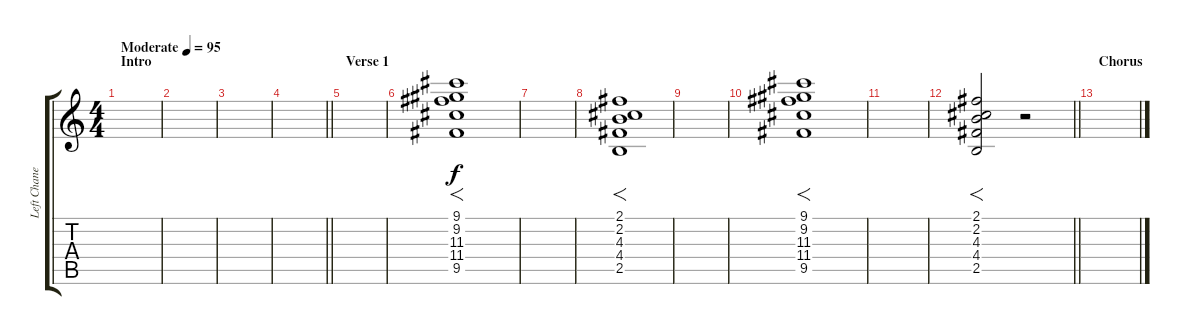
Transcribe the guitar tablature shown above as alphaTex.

\track ("Left Chanel Guitar" "Left Chane") {instrument overdrivenguitar}
\staff {score tabs}
\tuning (E4 B3 G3 D3 A2 E2) {hide}
\ts (4 4)
\section ("" "Intro")
\tempo (95 "Moderate")
\clef g2
\ks c
|
|
|
\barLineRight lightlight
|
\section ("" "Verse 1")
|
(9.1 9.2 11.3 11.4 9.5).1{f} |
|
(2.1 2.2 4.3 4.4 2.5).1{f} |
|
(9.1 9.2 11.3 11.4 9.5).1{f} |
|
\barLineRight lightlight
(2.1 2.2 4.3 4.4 2.5).2{f} r.2 |
\section ("" "Chorus")
